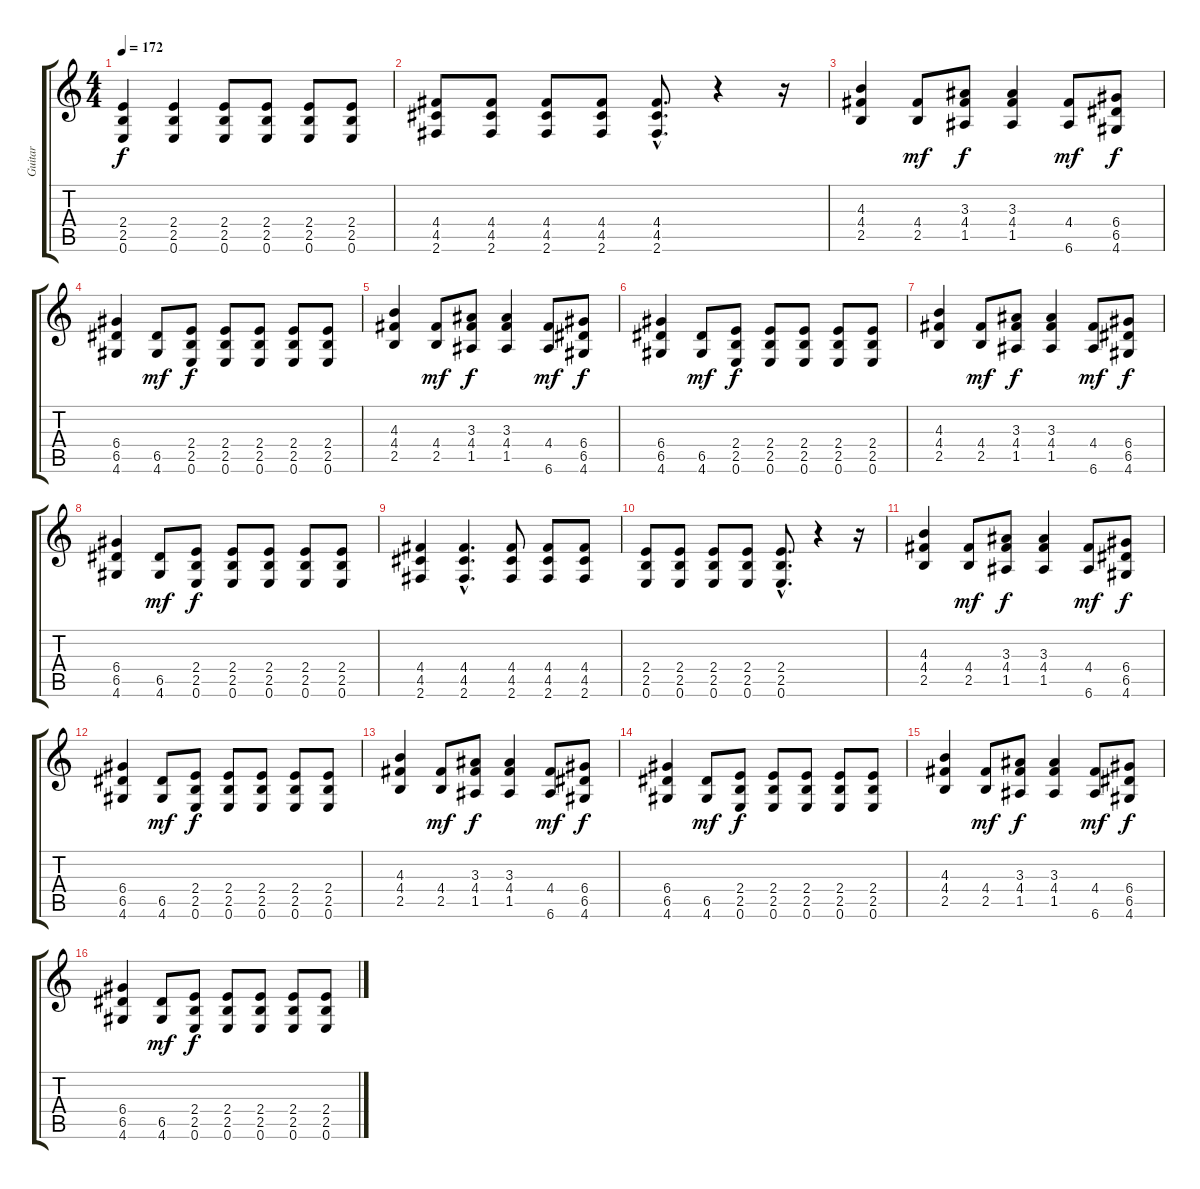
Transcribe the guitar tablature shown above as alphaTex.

\track ("Guitar" "Guitar") {instrument overdrivenguitar}
\staff {score tabs}
\tuning (E4 B3 G3 D3 A2 E2) {hide}
\ts (4 4)
\tempo 172
\clef g2
\ks c
(2.4 2.5 0.6).4{dy f} (2.4 2.5 0.6).4 (2.4 2.5 0.6).8 (2.4 2.5 0.6).8 (2.4 2.5 0.6).8 (2.4 2.5 0.6).8 |
(4.4 4.5 2.6).8 (4.4 4.5 2.6).8 (4.4 4.5 2.6).8 (4.4 4.5 2.6).8 (4.4{hac} 4.5{hac} 2.6{hac}).8{d} r.4 r.16 |
(4.3 4.4 2.5).4 (4.4 2.5).8{dy mf} (3.3 4.4 1.5).8{dy f} (3.3 4.4 1.5).4 (4.4 6.6).8{dy mf} (6.4 6.5 4.6).8{dy f} |
(6.4 6.5 4.6).4 (6.5 4.6).8{dy mf} (2.4 2.5 0.6).8{dy f} (2.4 2.5 0.6).8 (2.4 2.5 0.6).8 (2.4 2.5 0.6).8 (2.4 2.5 0.6).8 |
(4.3 4.4 2.5).4 (4.4 2.5).8{dy mf} (3.3 4.4 1.5).8{dy f} (3.3 4.4 1.5).4 (4.4 6.6).8{dy mf} (6.4 6.5 4.6).8{dy f} |
(6.4 6.5 4.6).4 (6.5 4.6).8{dy mf} (2.4 2.5 0.6).8{dy f} (2.4 2.5 0.6).8 (2.4 2.5 0.6).8 (2.4 2.5 0.6).8 (2.4 2.5 0.6).8 |
(4.3 4.4 2.5).4 (4.4 2.5).8{dy mf} (3.3 4.4 1.5).8{dy f} (3.3 4.4 1.5).4 (4.4 6.6).8{dy mf} (6.4 6.5 4.6).8{dy f} |
(6.4 6.5 4.6).4 (6.5 4.6).8{dy mf} (2.4 2.5 0.6).8{dy f} (2.4 2.5 0.6).8 (2.4 2.5 0.6).8 (2.4 2.5 0.6).8 (2.4 2.5 0.6).8 |
(4.4 4.5 2.6).4 (4.4{hac} 4.5{hac} 2.6{hac}).4{d} (4.4 4.5 2.6).8 (4.4 4.5 2.6).8 (4.4 4.5 2.6).8 |
(2.4 2.5 0.6).8 (2.4 2.5 0.6).8 (2.4 2.5 0.6).8 (2.4 2.5 0.6).8 (2.4{hac} 2.5{hac} 0.6{hac}).8{d} r.4 r.16 |
(4.3 4.4 2.5).4 (4.4 2.5).8{dy mf} (3.3 4.4 1.5).8{dy f} (3.3 4.4 1.5).4 (4.4 6.6).8{dy mf} (6.4 6.5 4.6).8{dy f} |
(6.4 6.5 4.6).4 (6.5 4.6).8{dy mf} (2.4 2.5 0.6).8{dy f} (2.4 2.5 0.6).8 (2.4 2.5 0.6).8 (2.4 2.5 0.6).8 (2.4 2.5 0.6).8 |
(4.3 4.4 2.5).4 (4.4 2.5).8{dy mf} (3.3 4.4 1.5).8{dy f} (3.3 4.4 1.5).4 (4.4 6.6).8{dy mf} (6.4 6.5 4.6).8{dy f} |
(6.4 6.5 4.6).4 (6.5 4.6).8{dy mf} (2.4 2.5 0.6).8{dy f} (2.4 2.5 0.6).8 (2.4 2.5 0.6).8 (2.4 2.5 0.6).8 (2.4 2.5 0.6).8 |
(4.3 4.4 2.5).4 (4.4 2.5).8{dy mf} (3.3 4.4 1.5).8{dy f} (3.3 4.4 1.5).4 (4.4 6.6).8{dy mf} (6.4 6.5 4.6).8{dy f} |
(6.4 6.5 4.6).4 (6.5 4.6).8{dy mf} (2.4 2.5 0.6).8{dy f} (2.4 2.5 0.6).8 (2.4 2.5 0.6).8 (2.4 2.5 0.6).8 (2.4 2.5 0.6).8
